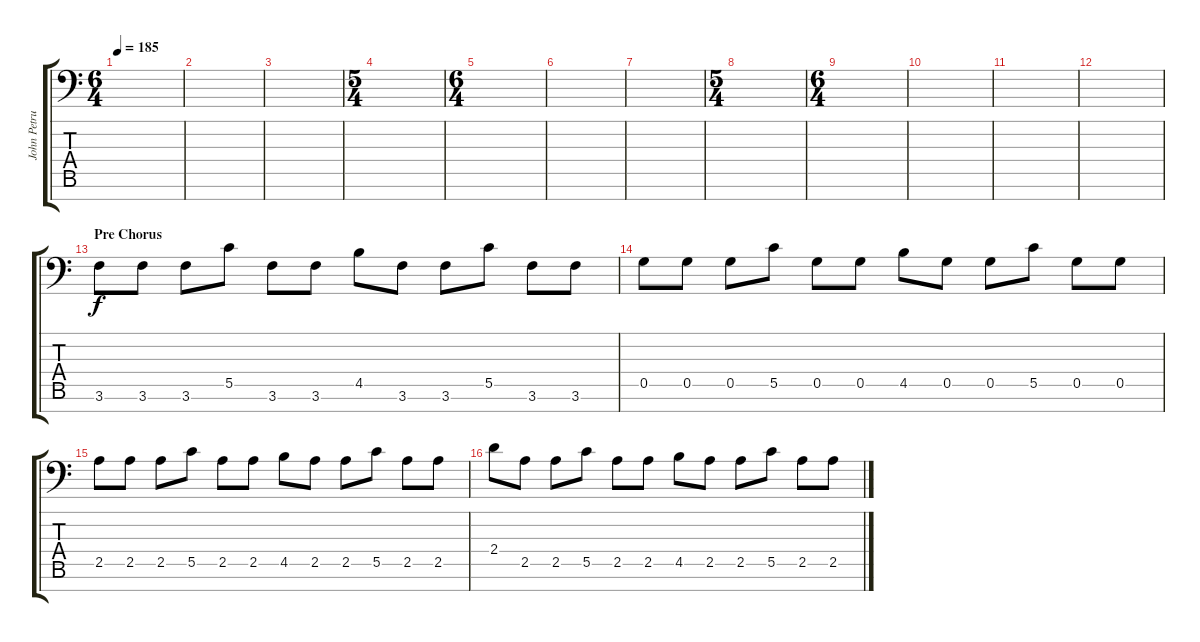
\track ("John Petrucci" "John Petru") {instrument distortionguitar}
\staff {score tabs}
\tuning (D4 A3 F3 C3 G2 D2 A1) {hide}
\ts (6 4)
\tempo 185
\clef f4
\ks c
|
|
|
\ts (5 4)
|
\ts (6 4)
|
|
|
\ts (5 4)
|
\ts (6 4)
|
|
|
|
\section ("" "Pre Chorus")
3.6.8 3.6.8 3.6.8 5.5.8 3.6.8 3.6.8 4.5.8 3.6.8 3.6.8 5.5.8 3.6.8 3.6.8 |
0.5.8 0.5.8 0.5.8 5.5.8 0.5.8 0.5.8 4.5.8 0.5.8 0.5.8 5.5.8 0.5.8 0.5.8 |
2.5.8 2.5.8 2.5.8 5.5.8 2.5.8 2.5.8 4.5.8 2.5.8 2.5.8 5.5.8 2.5.8 2.5.8 |
2.4.8 2.5.8 2.5.8 5.5.8 2.5.8 2.5.8 4.5.8 2.5.8 2.5.8 5.5.8 2.5.8 2.5.8
